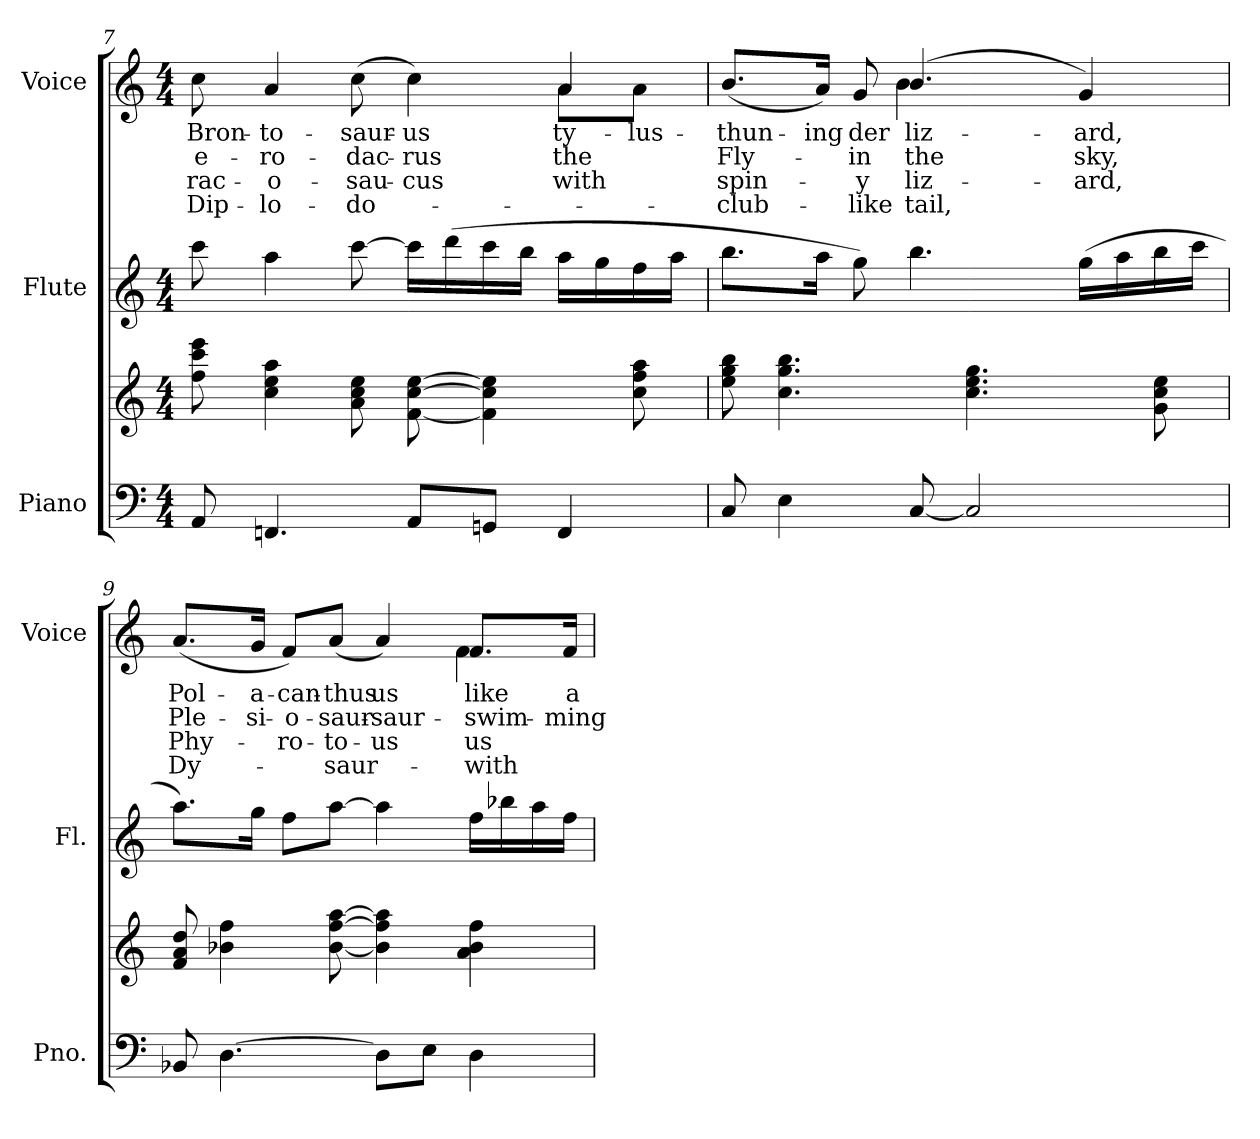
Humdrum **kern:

**kern	**kern	**kern	**kern	**text	**text	**text	**text
*part3	*part3	*part2	*part1	*part1	*part1	*part1	*part1
*staff4	*staff3	*staff2	*staff1	*staff1	*staff1	*staff1	*staff1
*I"Piano	*	*I"Flute	*I"Voice	*	*	*	*
*I'Pno.	*	*I'Fl.	*I'Voice	*	*	*	*
!!LO:PB:g=z
*clefF4	*clefG2	*clefG2	*clefG2	*	*	*	*
*k[]	*k[]	*k[]	*k[]	*	*	*	*
*C:	*C:	*C:	*C:	*	*	*	*
*M4/4	*M4/4	*M4/4	*M4/4	*	*	*	*
=7	=7	=7	=7	=7	=7	=7	=7
!	!	!	!	!LO:LY:b:color=#000000	!LO:LY:b:color=#000000	!LO:LY:b:color=#000000	!LO:LY:b:color=#000000
*	*	*	*^	*	*	*	*
8AAi/	8ffi\ 8ccci 8eeei	8ccci\	8cci\	2.ryy	Bron-	e-	rac-	Dip-
!	!	!	!	!	!LO:LY:b:color=#000000	!LO:LY:b:color=#000000	!LO:LY:b:color=#000000	!LO:LY:b:color=#000000
4.FFni/	4cci\ 4eei 4aai	4aai\	4ai/	.	-to-	-ro-	-o-	-lo-
!	!	!	!	!	!LO:LY:b:color=#000000	!LO:LY:b:color=#000000	!LO:LY:b:color=#000000	!LO:LY:b:color=#000000
.	8ai\ 8cci 8eei	[8ccci\	(8cci\	.	-saur-	-dac-	-sau-	-do-
!	!	!	!	!	!LO:LY:b:color=#000000	!LO:LY:b:color=#000000	!LO:LY:b:color=#000000	!
8AAi/L	[8fi\ [8cci [8eei	16ccci\LL]	4cci\)	.	-us	rus	cus	.
.	.	(16dddi\	.	.	.	.	.	.
8GGni/J	4fi\] 4cci] 4eei]	16ccci\	.	.	.	.	.	.
.	.	16bbi\JJ	.	.	.	.	.	.
!	!	!	!	!	!LO:LY:b:color=#000000	!LO:LY:b:color=#000000	!LO:LY:b:color=#000000	!
!	!	!	!	!	!LO:LY:b:color=#000000	!	!	!
4FFi/	.	16aai\LL	4ai/	8ai\L	ty-	the	with	.
.	.	16ggi\	.	.	.	.	.	.
!	!	!	!	!	!LO:LY:b:color=#000000	!	!	!
.	8cci\ 8ffi 8aai	16ffi\	.	8ai\J	-lus	.	.	.
.	.	16aai\JJ	.	.	.	.	.	.
=8	=8	=8	=8	=8	=8	=8	=8	=8
!	!	!	!	!	!LO:LY:b:color=#000000	!LO:LY:b:color=#000000	!LO:LY:b:color=#000000	!LO:LY:b:color=#000000
8Ci/	8eei\ 8ggi 8bbi	8.bbi\L	(8.bi/L	4.ryy	thun-	Fly-	spin-	club-
4Ei\	4.cci\ 4.ggi 4.bbi	.	.	.	.	.	.	.
!	!	!	!	!	!LO:LY:b:color=#000000	!	!	!
.	.	16aai\Jk	16ai/Jk)	.	-ing	.	.	.
!	!	!	!	!	!LO:LY:b:color=#000000	!LO:LY:b:color=#000000	!LO:LY:b:color=#000000	!LO:LY:b:color=#000000
.	.	8ggi\)	8gi/	.	der	in	y	like
!	!	!	!	!	!LO:LY:b:color=#000000	!LO:LY:b:color=#000000	!LO:LY:b:color=#000000	!LO:LY:b:color=#000000
[8Ci/	.	4.bbi\	(4.bi/	4bi\	liz-	the	liz-	tail,
2Ci/]	4.cci\ 4.eei 4.ggi	.	.	.	.	.	.	.
.	.	.	.	4.ryy	.	.	.	.
!	!	!	!	!	!LO:LY:b:color=#000000	!LO:LY:b:color=#000000	!LO:LY:b:color=#000000	!
.	.	(16ggi\LL	4gi/)	.	ard,	sky,	ard,	.
.	.	16aai\	.	.	.	.	.	.
.	8gi\ 8cci 8eei	16bbi\	.	.	.	.	.	.
.	.	16ccci\JJ	.	.	.	.	.	.
=9	=9	=9	=9	=9	=9	=9	=9	=9
!	!	!	!	!	!LO:LY:b:color=#000000	!LO:LY:b:color=#000000	!LO:LY:b:color=#000000	!LO:LY:b:color=#000000
8BB-Xi/	8fi/ 8ai 8ddi	8.aai\L)	(8.ai/L	2.ryy	Pol-	Ple-	Phy-	Dy-
[4.Di\	4b-Xi\ 4ffi	.	.	.	.	.	.	.
!	!	!	!	!	!LO:LY:b:color=#000000	!LO:LY:b:color=#000000	!	!
.	.	16ggi\Jk	16gi/Jk	.	-a-	-si-	.	.
!	!	!	!	!	!LO:LY:b:color=#000000	!LO:LY:b:color=#000000	!LO:LY:b:color=#000000	!
.	.	8ffi\L	8fi/L)	.	-can-	-o-	-ro-	.
!	!	!	!	!	!LO:LY:b:color=#000000	!LO:LY:b:color=#000000	!LO:LY:b:color=#000000	!LO:LY:b:color=#000000
.	[8b-i\ [8ffi [8aai	[8aai\J	(8ai/J	.	-thus	saur-	to-	saur-
!	!	!	!	!	!LO:LY:b:color=#000000	!LO:LY:b:color=#000000	!LO:LY:b:color=#000000	!
8Di\L]	4b-i\] 4ffi] 4aai]	4aai\]	4ai/)	.	-us	saur-	us	.
8Ei\J	.	.	.	.	.	.	.	.
!	!	!	!	!	!LO:LY:b:color=#000000	!LO:LY:b:color=#000000	!LO:LY:b:color=#000000	!LO:LY:b:color=#000000
4Di\	4ai\ 4b-i 4ffi	16ffi\LL	8.fi/L	4fi\	like	swim-	us	with
.	.	16bb-Xi\	.	.	.	.	.	.
.	.	16aai\	.	.	.	.	.	.
!	!	!	!	!	!LO:LY:b:color=#000000	!LO:LY:b:color=#000000	!	!
.	.	16ffi\JJ	16fi/Jk	.	a	ming	.	.
*	*	*	*v	*v	*	*	*	*
=	=	=	=	=	=	=	=
*-	*-	*-	*-	*-	*-	*-	*-
